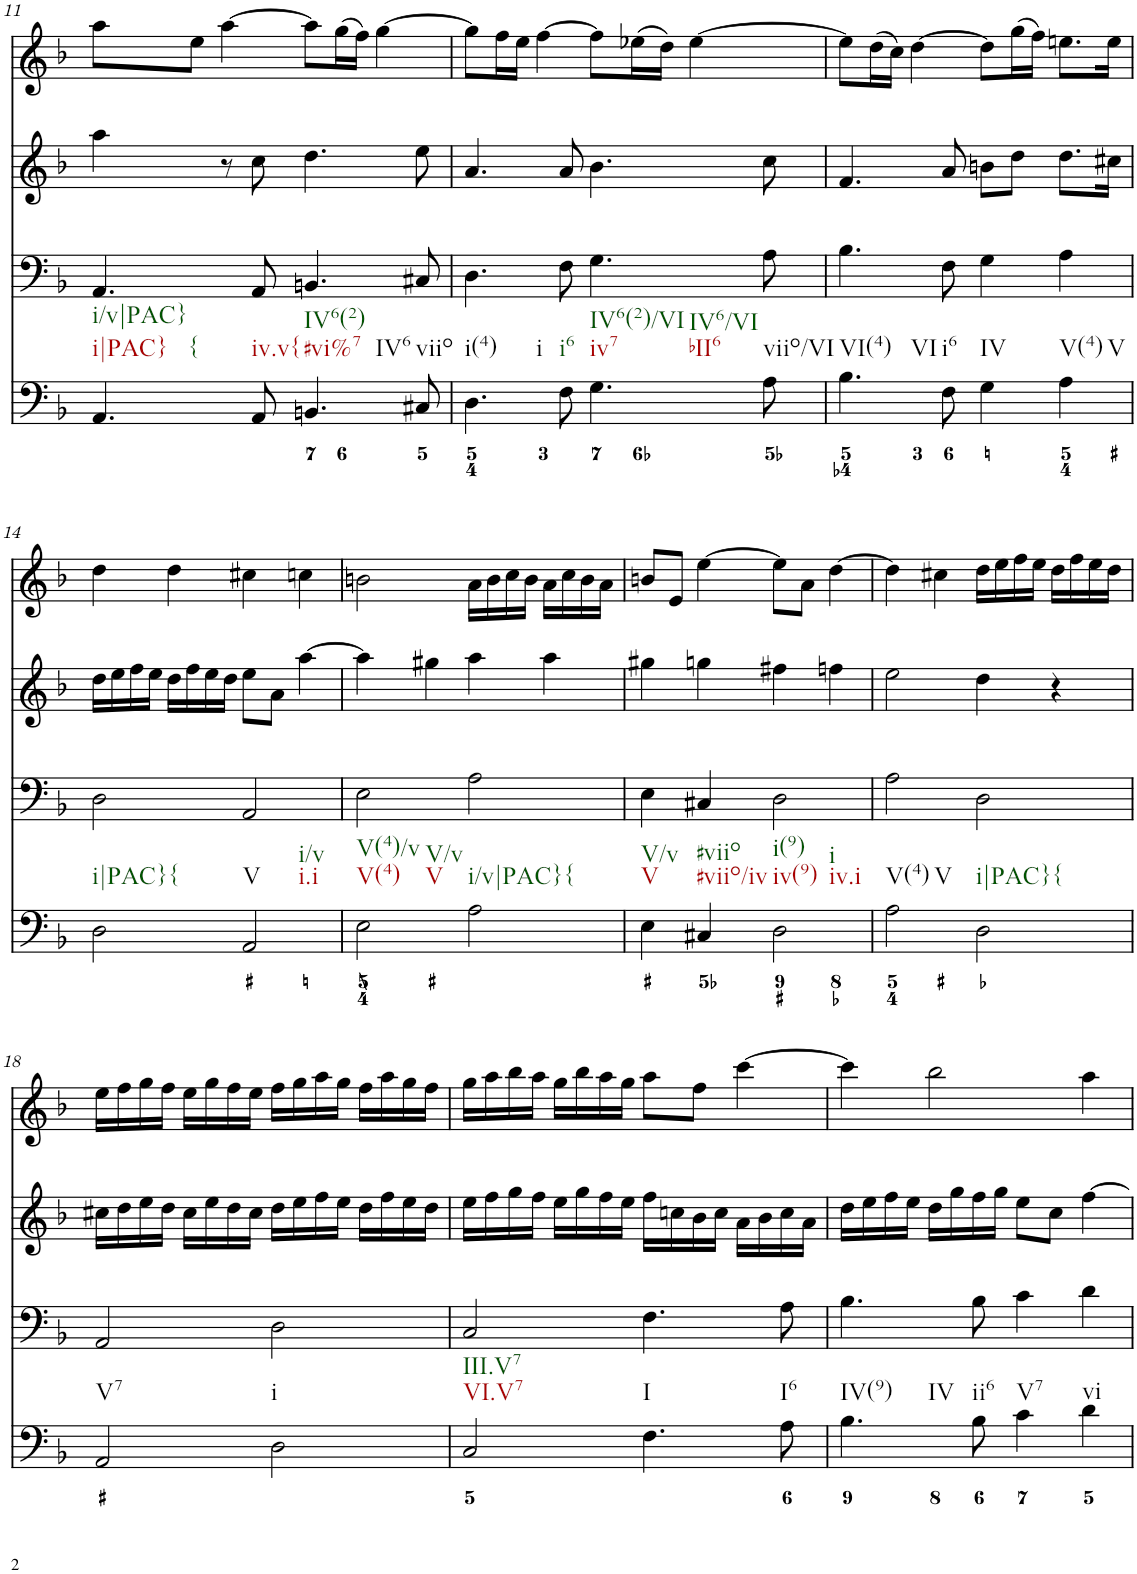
**kern	**kern	**kern	**kern
*part4	*part3	*part2	*part1
*staff4	*staff3	*staff2	*staff1
*I"violn	*I"violn	*I"cello	*I"organ
!!LO:PB:g=z
*clefF4	*clefF4	*clefG2	*clefG2
*k[b-]	*k[b-]	*k[b-]	*k[b-]
*d:	*d:	*d:	*d:
*M4/4	*M4/4	*M4/4	*M4/4
*met(c)	*met(c)	*met(c)	*met(c)
=11	=11	=11	=11
!LO:TX:b:t=i|PAC}	!	!	!
!LO:TX:b:t=i/v|PAC}	!	!	!
!LO:TX:b:t={	!	!	!
4.AA/	4.AA/	4aa\	8aa\L
.	.	.	8ee\J
.	.	8r	[4aa\
!LO:TX:b:t=iv.v{	!	!	!
8AA/	8AA/	8cc\	.
!LO:TX:b:t=#vi%7	!	!	!
!LO:TX:b:t=IV6(2)	!	!	!
!LO:TX:b:t=IV6	!	!	!
4.BBn/	4.BBn/	4.dd\	8aa\L]
.	.	.	(16gg\L
.	.	.	16ff\JJ)
.	.	.	[4gg\
!LO:TX:b:t=viio	!	!	!
8C#X/	8C#X/	8ee\	.
=12	=12	=12	=12
!LO:TX:b:t=i(4)	!	!	!
!LO:TX:b:t=i	!	!	!
4.D\	4.D\	4.a/	8gg\L]
.	.	.	16ff\L
.	.	.	16ee\JJ
.	.	.	[4ff\
!LO:TX:b:t=i6	!	!	!
8F\	8F\	8a/	.
!LO:TX:b:t=iv7	!	!	!
!LO:TX:b:t=IV6(2)/VI	!	!	!
!LO:TX:b:t=bII6	!	!	!
!LO:TX:b:t=IV6/VI	!	!	!
4.G\	4.G\	4.b-\	8ff\L]
.	.	.	(16ee-X\L
.	.	.	16dd\JJ)
.	.	.	[4ee-\
!LO:TX:b:t=viio/VI	!	!	!
8A\	8A\	8cc\	.
=13	=13	=13	=13
!LO:TX:b:t=VI(4)	!	!	!
!LO:TX:b:t=VI	!	!	!
4.B-\	4.B-\	4.f/	8ee-\L]
.	.	.	(16dd\L
.	.	.	16cc\JJ)
.	.	.	[4dd\
!LO:TX:b:t=i6	!	!	!
8F\	8F\	8a/	.
!LO:TX:b:t=IV	!	!	!
4G\	4G\	8bn\L	8dd\L]
.	.	8dd\J	(16gg\L
.	.	.	16ff\JJ)
!LO:TX:b:t=V(4)	!	!	!
!LO:TX:b:t=V	!	!	!
4A\	4A\	8.dd\L	8.een\L
.	.	16cc#X\Jk	16ee\Jk
!!LO:LB:g=z
=14	=14	=14	=14
!LO:TX:b:t=i|PAC}{	!	!	!
2D\	2D\	16dd\LL	4dd\
.	.	16ee\	.
.	.	16ff\	.
.	.	16ee\JJ	.
.	.	16dd\LL	4dd\
.	.	16ff\	.
.	.	16ee\	.
.	.	16dd\JJ	.
!LO:TX:b:t=V	!	!	!
!LO:TX:b:t=i.i	!	!	!
!LO:TX:b:t=i/v	!	!	!
2AA/	2AA/	8ee\L	4cc#X\
.	.	8a\J	.
.	.	[4aa\	4ccn\
=15	=15	=15	=15
!LO:TX:b:t=V(4)	!	!	!
!LO:TX:b:t=V(4)/v	!	!	!
!LO:TX:b:t=V	!	!	!
!LO:TX:b:t=V/v	!	!	!
2E\	2E\	4aa\]	2bn\
.	.	4gg#X\	.
!LO:TX:b:t=i/v|PAC}{	!	!	!
2A\	2A\	4aa\	16a\LL
.	.	.	16b\
.	.	.	16cc\
.	.	.	16b\JJ
.	.	4aa\	16a\LL
.	.	.	16cc\
.	.	.	16b\
.	.	.	16a\JJ
=16	=16	=16	=16
!LO:TX:b:t=V	!	!	!
!LO:TX:b:t=V/v	!	!	!
4E\	4E\	4gg#X\	8bn/L
.	.	.	8e/J
!LO:TX:b:t=#viio/iv	!	!	!
!LO:TX:b:t=#viio	!	!	!
4C#X/	4C#X/	4ggn\	[4ee\
!LO:TX:b:t=iv(9)	!	!	!
!LO:TX:b:t=i(9)	!	!	!
!LO:TX:b:t=iv.i	!	!	!
!LO:TX:b:t=i	!	!	!
2D\	2D\	4ff#X\	8ee\L]
.	.	.	8a\J
.	.	4ffn\	[4dd\
=17	=17	=17	=17
!LO:TX:b:t=V(4)	!	!	!
!LO:TX:b:t=V	!	!	!
2A\	2A\	2ee\	4dd\]
.	.	.	4cc#X\
!LO:TX:b:t=i|PAC}{	!	!	!
2D\	2D\	4dd\	16dd\LL
.	.	.	16ee\
.	.	.	16ff\
.	.	.	16ee\JJ
.	.	4r	16dd\LL
.	.	.	16ff\
.	.	.	16ee\
.	.	.	16dd\JJ
!!LO:LB:g=z
=18	=18	=18	=18
!LO:TX:b:t=V7	!	!	!
2AA/	2AA/	16cc#X\LL	16ee\LL
.	.	16dd\	16ff\
.	.	16ee\	16gg\
.	.	16dd\JJ	16ff\JJ
.	.	16cc#\LL	16ee\LL
.	.	16ee\	16gg\
.	.	16dd\	16ff\
.	.	16cc#\JJ	16ee\JJ
!LO:TX:b:t=i	!	!	!
2D\	2D\	16dd\LL	16ff\LL
.	.	16ee\	16gg\
.	.	16ff\	16aa\
.	.	16ee\JJ	16gg\JJ
.	.	16dd\LL	16ff\LL
.	.	16ff\	16aa\
.	.	16ee\	16gg\
.	.	16dd\JJ	16ff\JJ
=19	=19	=19	=19
!LO:TX:b:t=VI.V7	!	!	!
!LO:TX:b:t=III.V7	!	!	!
2C/	2C/	16ee\LL	16gg\LL
.	.	16ff\	16aa\
.	.	16gg\	16bb-\
.	.	16ff\JJ	16aa\JJ
.	.	16ee\LL	16gg\LL
.	.	16gg\	16bb-\
.	.	16ff\	16aa\
.	.	16ee\JJ	16gg\JJ
!LO:TX:b:t=I	!	!	!
4.F\	4.F\	16ff\LL	8aa\L
.	.	16ccn\	.
.	.	16b-\	8ff\J
.	.	16cc\JJ	.
.	.	16a\LL	[4ccc\
.	.	16b-\	.
!LO:TX:b:t=I6	!	!	!
8A\	8A\	16cc\	.
.	.	16a\JJ	.
=20	=20	=20	=20
!LO:TX:b:t=IV(9)	!	!	!
!LO:TX:b:t=IV	!	!	!
4.B-\	4.B-\	16dd\LL	4ccc\]
.	.	16ee\	.
.	.	16ff\	.
.	.	16ee\JJ	.
.	.	16dd\LL	2bb-\
.	.	16gg\	.
!LO:TX:b:t=ii6	!	!	!
8B-\	8B-\	16ff\	.
.	.	16gg\JJ	.
!LO:TX:b:t=V7	!	!	!
4c\	4c\	8ee\L	.
.	.	8cc\J	.
!LO:TX:b:t=vi	!	!	!
4d\	4d\	[4ff\	4aa\
=	=	=	=
*-	*-	*-	*-
